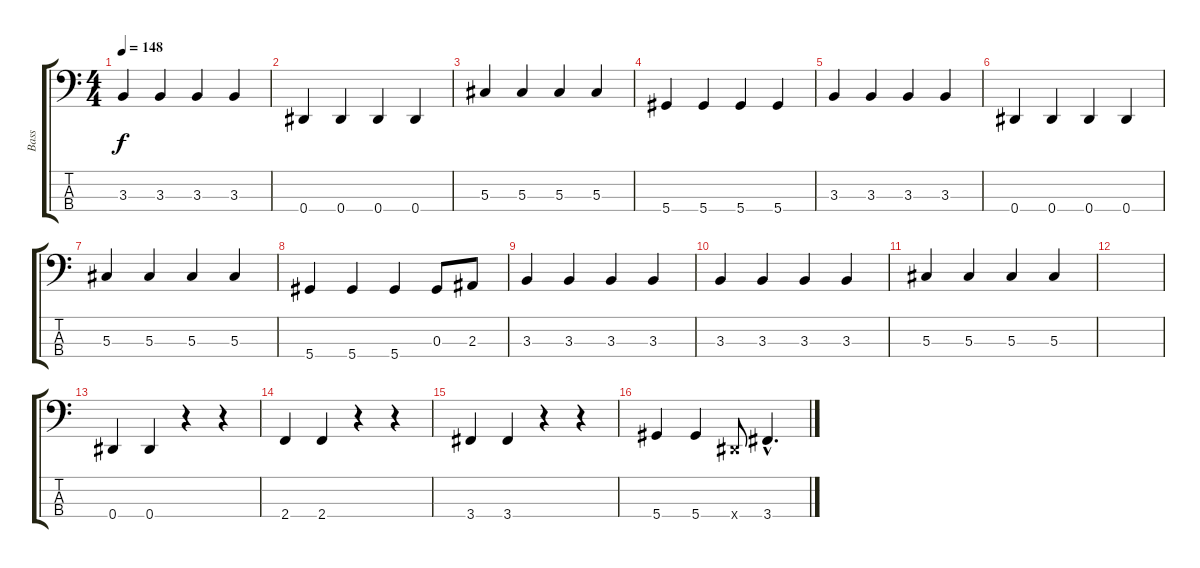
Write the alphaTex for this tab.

\track ("Bass" "Bass") {instrument electricbassfinger}
\staff {score tabs}
\tuning (Gb2 Db2 Ab1 Eb1) {hide}
\ts (4 4)
\tempo 148
\clef f4
\ks c
3.3.4{dy f} 3.3.4 3.3.4 3.3.4 |
0.4.4 0.4.4 0.4.4 0.4.4 |
5.3.4 5.3.4 5.3.4 5.3.4 |
5.4.4 5.4.4 5.4.4 5.4.4 |
3.3.4 3.3.4 3.3.4 3.3.4 |
0.4.4 0.4.4 0.4.4 0.4.4 |
5.3.4 5.3.4 5.3.4 5.3.4 |
5.4.4 5.4.4 5.4.4 0.3.8 2.3.8 |
3.3.4 3.3.4 3.3.4 3.3.4 |
3.3.4 3.3.4 3.3.4 3.3.4 |
5.3.4 5.3.4 5.3.4 5.3.4 |
|
0.4.4 0.4.4 r.4 r.4 |
2.4.4 2.4.4 r.4 r.4 |
3.4.4 3.4.4 r.4 r.4 |
5.4.4 5.4.4 0.4{x}.8 3.4{hac}.4{d}
